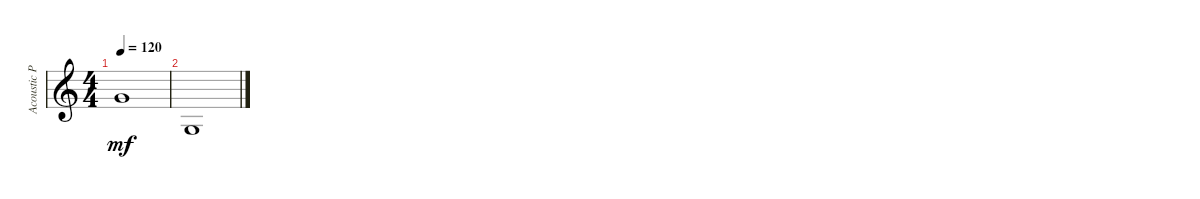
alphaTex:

\track ("Acoustic Piano" "Acoustic P") {instrument acousticgrandpiano}
\staff {score}
\tuning (E4 B3 G3 D3 A2 E2 B1) {hide}
\ts (4 4)
\tempo 120
\clef g2
\ks c
3.1.1{dy mf instrument acousticgrandpiano} |
0.3.1
